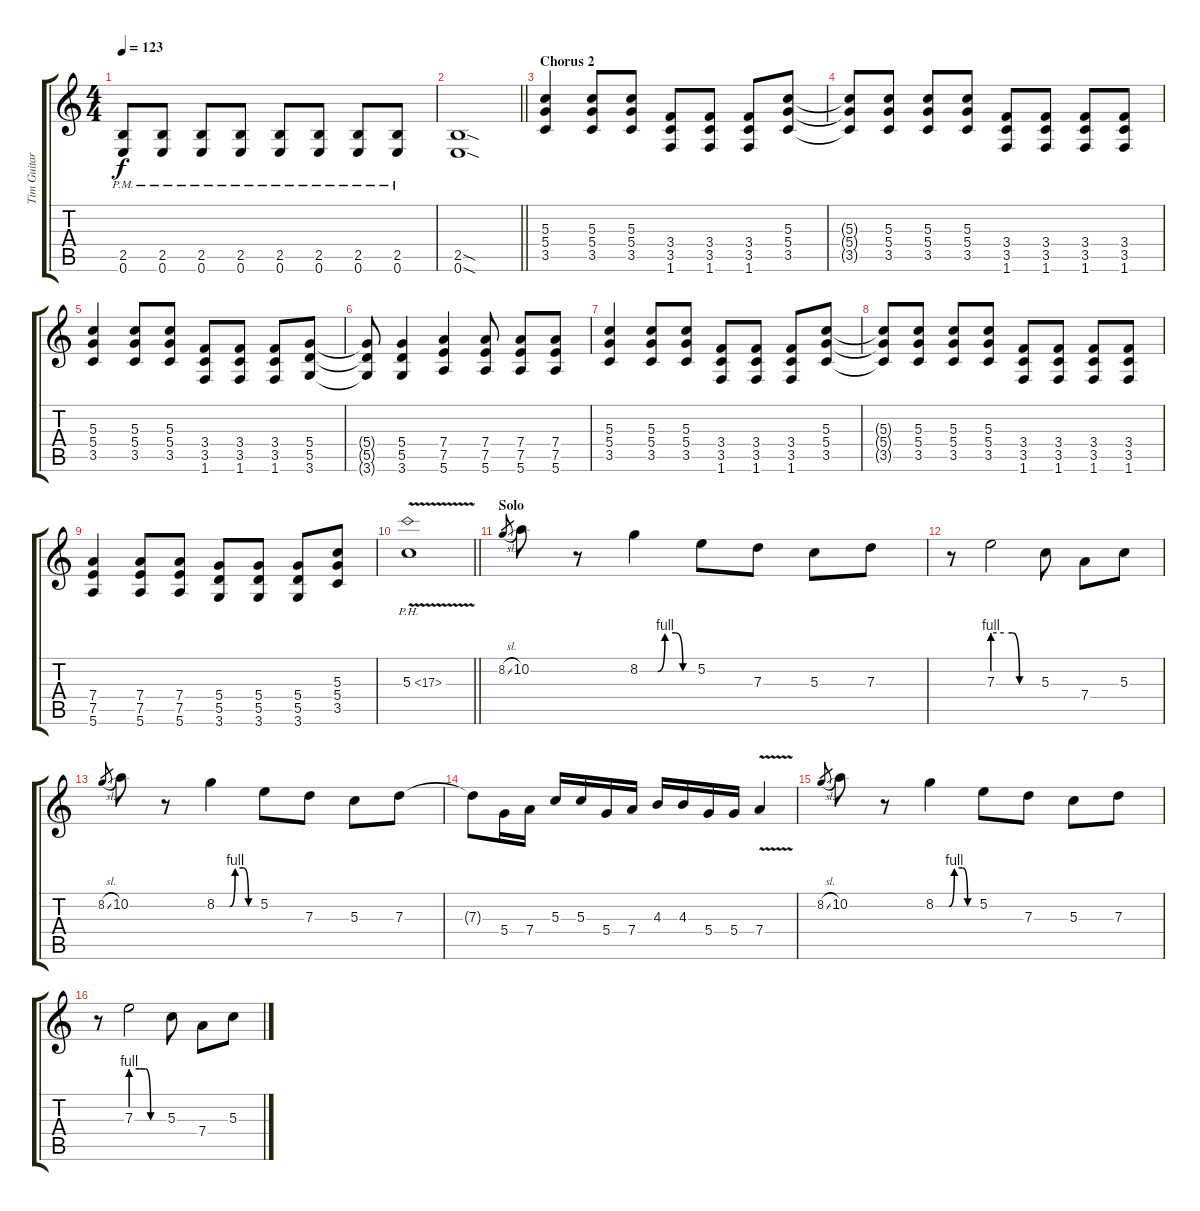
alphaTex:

\track ("Tim Guitar" "Tim Guitar") {instrument distortionguitar}
\staff {score tabs}
\tuning (E4 B3 G3 D3 A2 E2) {hide}
\ts (4 4)
\tempo 123
\clef g2
\ks c
(2.5{pm} 0.6{pm}).8{dy f} (2.5{pm} 0.6{pm}).8 (2.5{pm} 0.6{pm}).8 (2.5{pm} 0.6{pm}).8 (2.5{pm} 0.6{pm}).8 (2.5{pm} 0.6{pm}).8 (2.5{pm} 0.6{pm}).8 (2.5{pm} 0.6{pm}).8 |
\barLineRight lightlight
(2.5{sod} 0.6{sod}).1 |
\section ("" "Chorus 2")
(5.3 5.4 3.5).4 (5.3 5.4 3.5).8 (5.3 5.4 3.5).8 (3.4 3.5 1.6).8 (3.4 3.5 1.6).8 (3.4 3.5 1.6).8 (5.3 5.4 3.5).8 |
(5.3{t} 5.4{t} 3.5{t}).8 (5.3 5.4 3.5).8 (5.3 5.4 3.5).8 (5.3 5.4 3.5).8 (3.4 3.5 1.6).8 (3.4 3.5 1.6).8 (3.4 3.5 1.6).8 (3.4 3.5 1.6).8 |
(5.3 5.4 3.5).4 (5.3 5.4 3.5).8 (5.3 5.4 3.5).8 (3.4 3.5 1.6).8 (3.4 3.5 1.6).8 (3.4 3.5 1.6).8 (5.4 5.5 3.6).8 |
(5.4{t} 5.5{t} 3.6{t}).8 (5.4 5.5 3.6).4 (7.4 7.5 5.6).4 (7.4 7.5 5.6).8 (7.4 7.5 5.6).8 (7.4 7.5 5.6).8 |
(5.3 5.4 3.5).4 (5.3 5.4 3.5).8 (5.3 5.4 3.5).8 (3.4 3.5 1.6).8 (3.4 3.5 1.6).8 (3.4 3.5 1.6).8 (5.3 5.4 3.5).8 |
(5.3{t} 5.4{t} 3.5{t}).8 (5.3 5.4 3.5).8 (5.3 5.4 3.5).8 (5.3 5.4 3.5).8 (3.4 3.5 1.6).8 (3.4 3.5 1.6).8 (3.4 3.5 1.6).8 (3.4 3.5 1.6).8 |
(7.4 7.5 5.6).4 (7.4 7.5 5.6).8 (7.4 7.5 5.6).8 (5.4 5.5 3.6).8 (5.4 5.5 3.6).8 (5.4 5.5 3.6).8 (5.3 5.4 3.5).8 |
\barLineRight lightlight
5.3{ph 12 v}.1 |
\section ("" "Solo")
8.2{sl}.8{gr} 10.2.8 r.8 8.2{be (custom 0 0 20 0 28 4 40 4 48 0 60 0)}.4 5.2.8 7.3.8 5.3.8 7.3.8 |
r.8 7.3{be (custom 0 4 15 4 26 4 36 0 60 0)}.2 5.3.8 7.4.8 5.3.8 |
8.2{sl}.8{gr} 10.2.8 r.8 8.2{be (custom 0 0 20 0 28 4 40 4 48 0 60 0)}.4 5.2.8 7.3.8 5.3.8 7.3.8 |
7.3{t}.8 5.4.16 7.4.16 5.3.16 5.3.16 5.4.16 7.4.16 4.3.16 4.3.16 5.4.16 5.4.16 7.4{v}.4 |
8.2{sl}.8{gr} 10.2.8 r.8 8.2{be (custom 0 0 20 0 28 4 40 4 48 0 60 0)}.4 5.2.8 7.3.8 5.3.8 7.3.8 |
r.8 7.3{be (custom 0 4 15 4 26 4 36 0 60 0)}.2 5.3.8 7.4.8 5.3.8
